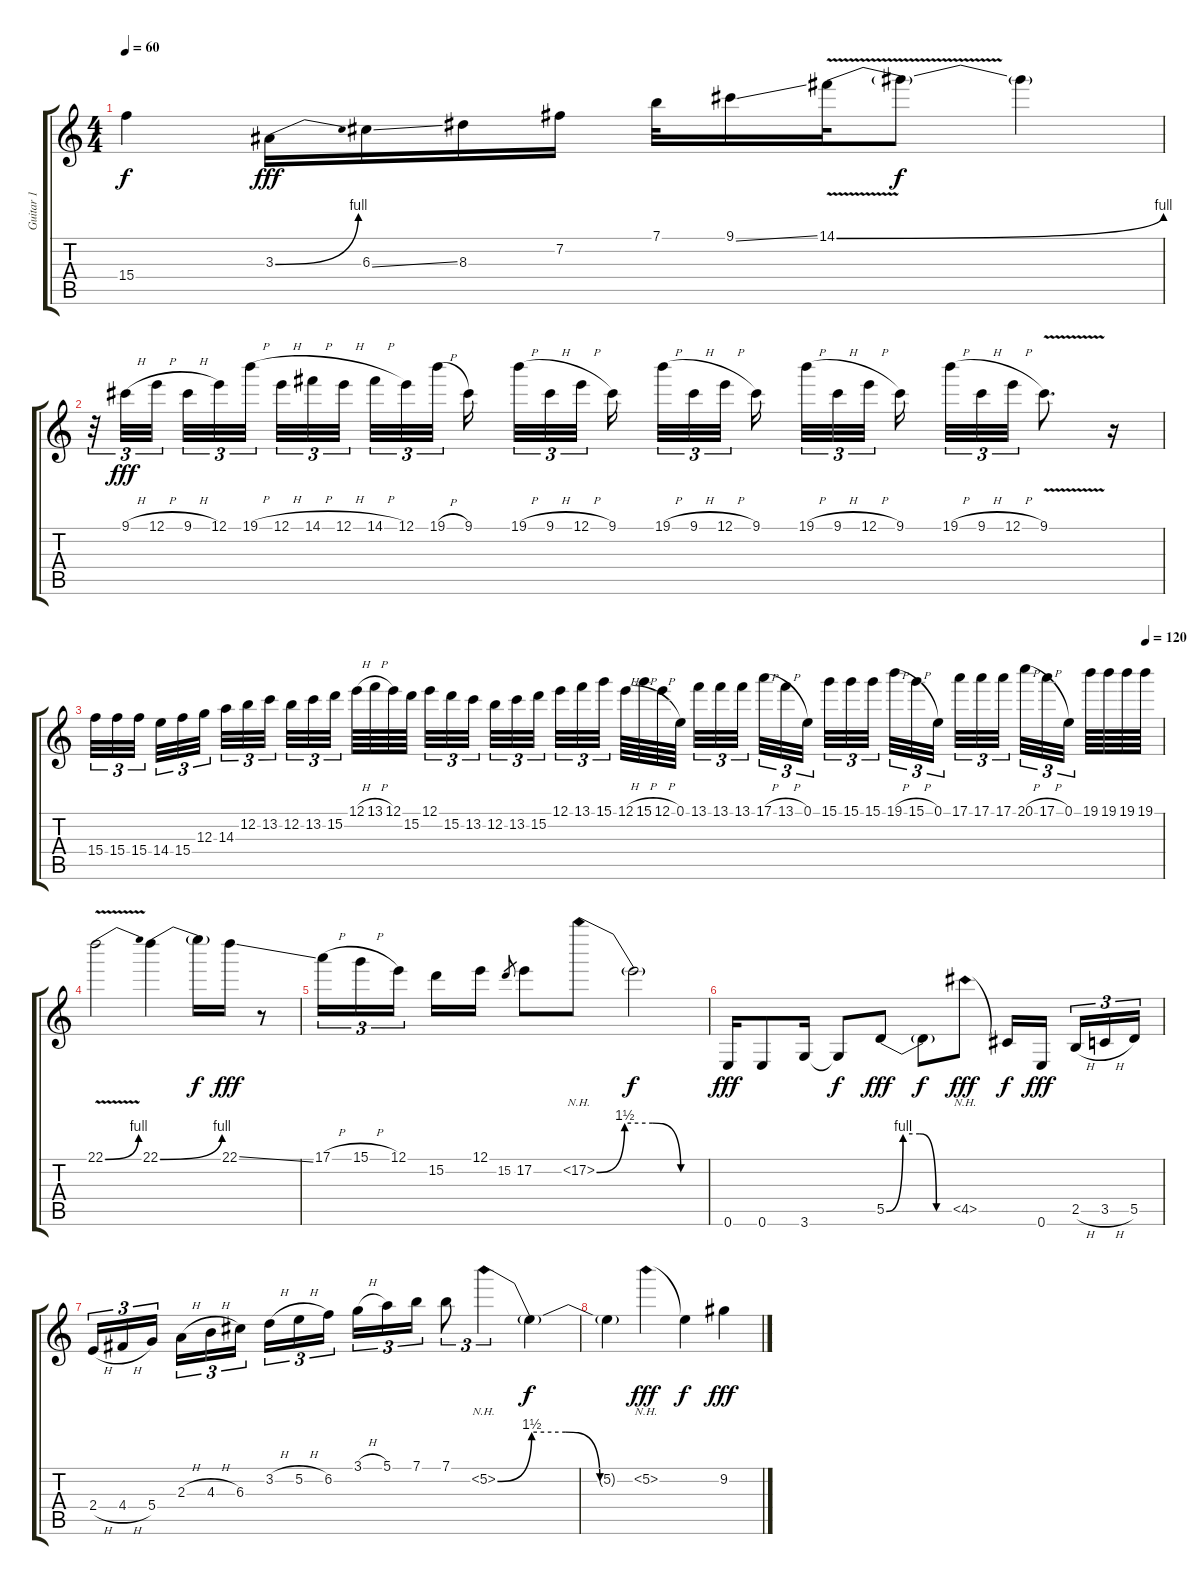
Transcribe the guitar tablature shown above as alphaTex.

\track ("Guitar 1" "Guitar 1") {instrument distortionguitar}
\staff {score tabs}
\tuning (E4 B3 G3 D3 A2 E2) {hide}
\ts (4 4)
\tempo 60
\clef g2
\ks c
15.4{t}.4{dy f} 3.3{be (bend 0 0 60 4)}.16{dy fff} 6.3{ss}.16 8.3.16 7.2.16 7.1.32 9.1{ss}.16 14.1{be (bend 0 0 60 4) v}.32 14.1{t}.8{dy f} 14.1{t}.4 |
r.32{tu (3 2)} 9.1{h}.32{tu (3 2) dy fff} 12.1{h}.32{tu (3 2) beam splitsecondary} 9.1{h}.32{tu (3 2)} 12.1.32{tu (3 2)} 19.1{h}.32{tu (3 2) beam splitsecondary} 12.1{h}.32{tu (3 2)} 14.1{h}.32{tu (3 2)} 12.1{h}.32{tu (3 2) beam splitsecondary} 14.1{h}.32{tu (3 2)} 12.1.32{tu (3 2)} 19.1{h}.32{tu (3 2)} 9.1.16{beam splitsecondary} 19.1{h}.32{tu (3 2)} 9.1{h}.32{tu (3 2)} 12.1{h}.32{tu (3 2) beam splitsecondary} 9.1.16{beam splitsecondary} 19.1{h}.32{tu (3 2)} 9.1{h}.32{tu (3 2)} 12.1{h}.32{tu (3 2)} 9.1.16{beam splitsecondary} 19.1{h}.32{tu (3 2)} 9.1{h}.32{tu (3 2)} 12.1{h}.32{tu (3 2) beam splitsecondary} 9.1.16{beam splitsecondary} 19.1{h}.32{tu (3 2)} 9.1{h}.32{tu (3 2)} 12.1{h}.32{tu (3 2)} 9.1{v}.8{d} r.16 |
\tempo (120 0.984375)
15.4.32{tu (3 2)} 15.4.32{tu (3 2)} 15.4.32{tu (3 2) beam splitsecondary} 14.4.32{tu (3 2)} 15.4.32{tu (3 2)} 12.3.32{tu (3 2) beam splitsecondary} 14.3.32{tu (3 2)} 12.2.32{tu (3 2)} 13.2.32{tu (3 2) beam splitsecondary} 12.2.32{tu (3 2)} 13.2.32{tu (3 2)} 15.2.32{tu (3 2)} 12.1{h}.64 13.1{h}.64 12.1.64 15.2.64{beam splitsecondary} 12.1.32{tu (3 2)} 15.2.32{tu (3 2)} 13.2.32{tu (3 2) beam splitsecondary} 12.2.32{tu (3 2)} 13.2.32{tu (3 2)} 15.2.32{tu (3 2) beam splitsecondary} 12.1.32{tu (3 2)} 13.1.32{tu (3 2)} 15.1.32{tu (3 2)} 12.1{h}.64 15.1{h}.64 12.1{h}.64 0.1.64{beam splitsecondary} 13.1.32{tu (3 2)} 13.1.32{tu (3 2)} 13.1.32{tu (3 2) beam splitsecondary} 17.1{h}.32{tu (3 2)} 13.1{h}.32{tu (3 2)} 0.1.32{tu (3 2) beam splitsecondary} 15.1.32{tu (3 2)} 15.1.32{tu (3 2)} 15.1.32{tu (3 2)} 19.1{h}.32{tu (3 2)} 15.1{h}.32{tu (3 2)} 0.1.32{tu (3 2) beam splitsecondary} 17.1.32{tu (3 2)} 17.1.32{tu (3 2)} 17.1.32{tu (3 2) beam splitsecondary} 20.1{h}.32{tu (3 2)} 17.1{h}.32{tu (3 2)} 0.1.32{tu (3 2) beam splitsecondary} 19.1.64 19.1.64 19.1.64 19.1.64 |
22.1{be (bend 0 0 60 4) v}.2 22.1{be (bend 0 0 60 4)}.4 22.1{t}.16{dy f} 22.1{ss}.16{dy fff} r.8 |
17.1{h}.16{tu (3 2)} 15.1{h}.16{tu (3 2)} 12.1.16{tu (3 2) beam splitsecondary} 15.2.16 12.1.16 15.2.8{gr} 17.2.8 17.2{be (custom 0 0 15 6 30 6 45 0 60 0) nh}.8 17.2{t}.2{dy f} |
0.6.16{dy fff} 0.6.8 3.6.16 3.6{t}.8{dy f} 5.5{be (custom 0 0 15 4 30 4 45 0 60 0)}.8{dy fff} 5.5{t}.8{dy f} 4.5{nh}.8{dy fff} 4.5{t}.16{dy f} 0.6.16{dy fff beam splitsecondary} 2.5{h}.16{tu (3 2)} 3.5{h}.16{tu (3 2)} 5.5.16{tu (3 2)} |
2.4{h}.16{tu (3 2)} 4.4{h}.16{tu (3 2)} 5.4.16{tu (3 2) beam splitsecondary} 2.3{h}.16{tu (3 2)} 4.3{h}.16{tu (3 2)} 6.3.16{tu (3 2)} 3.2{h}.16{tu (3 2)} 5.2{h}.16{tu (3 2)} 6.2.16{tu (3 2) beam splitsecondary} 3.1{h}.16{tu (3 2)} 5.1.16{tu (3 2)} 7.1.16{tu (3 2)} 7.1.8{tu (3 2)} 5.2{be (custom 0 0 15 6 30 6 45 0 60 0) nh}.4{tu (3 2)} 5.2{t}.4{dy f} |
5.2{t}.4 5.2{nh}.4{dy fff} 5.2{t}.4{dy f} 9.2.4{dy fff}
